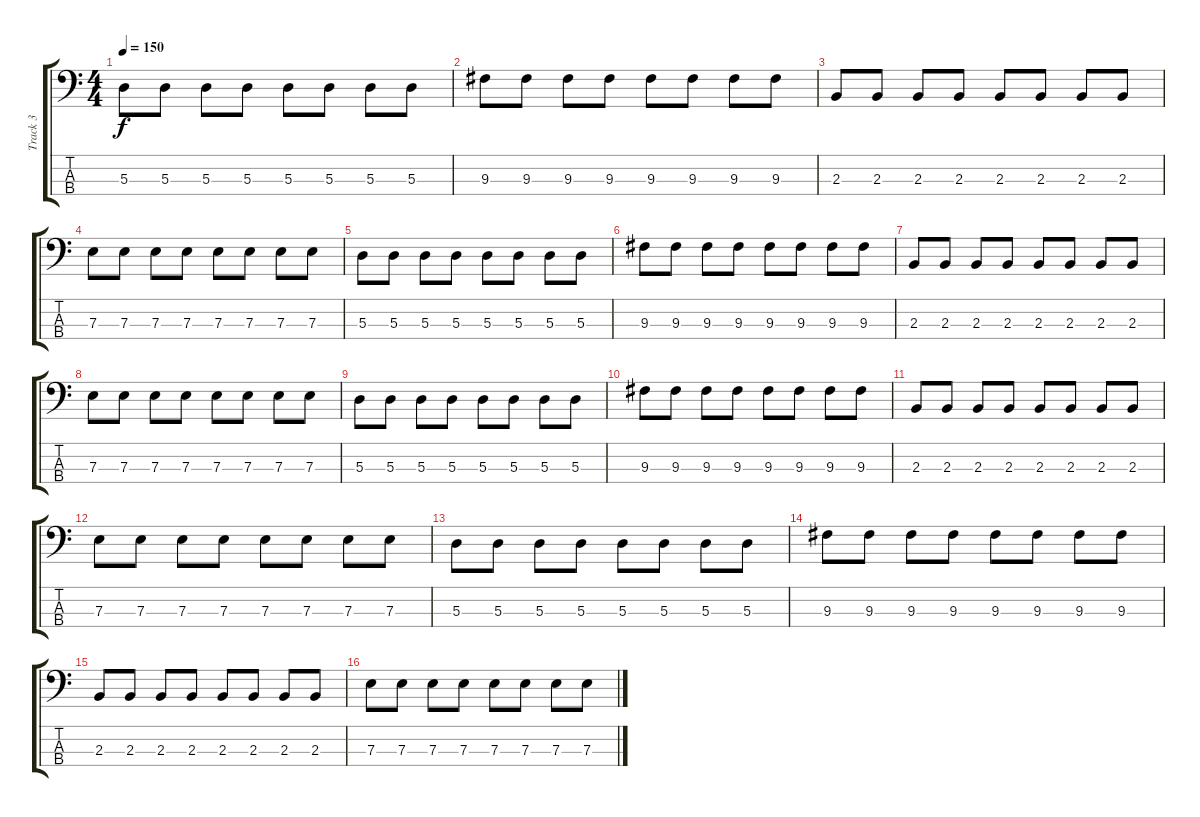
\track ("Track 3" "Track 3") {instrument electricbassfinger}
\staff {score tabs}
\tuning (G2 D2 A1 E1) {hide}
\ts (4 4)
\tempo 150
\clef f4
\ks c
5.3.8{dy f} 5.3.8 5.3.8 5.3.8 5.3.8 5.3.8 5.3.8 5.3.8 |
9.3.8 9.3.8 9.3.8 9.3.8 9.3.8 9.3.8 9.3.8 9.3.8 |
2.3.8 2.3.8 2.3.8 2.3.8 2.3.8 2.3.8 2.3.8 2.3.8 |
7.3.8 7.3.8 7.3.8 7.3.8 7.3.8 7.3.8 7.3.8 7.3.8 |
5.3.8 5.3.8 5.3.8 5.3.8 5.3.8 5.3.8 5.3.8 5.3.8 |
9.3.8 9.3.8 9.3.8 9.3.8 9.3.8 9.3.8 9.3.8 9.3.8 |
2.3.8 2.3.8 2.3.8 2.3.8 2.3.8 2.3.8 2.3.8 2.3.8 |
7.3.8 7.3.8 7.3.8 7.3.8 7.3.8 7.3.8 7.3.8 7.3.8 |
5.3.8 5.3.8 5.3.8 5.3.8 5.3.8 5.3.8 5.3.8 5.3.8 |
9.3.8 9.3.8 9.3.8 9.3.8 9.3.8 9.3.8 9.3.8 9.3.8 |
2.3.8 2.3.8 2.3.8 2.3.8 2.3.8 2.3.8 2.3.8 2.3.8 |
7.3.8 7.3.8 7.3.8 7.3.8 7.3.8 7.3.8 7.3.8 7.3.8 |
5.3.8 5.3.8 5.3.8 5.3.8 5.3.8 5.3.8 5.3.8 5.3.8 |
9.3.8 9.3.8 9.3.8 9.3.8 9.3.8 9.3.8 9.3.8 9.3.8 |
2.3.8 2.3.8 2.3.8 2.3.8 2.3.8 2.3.8 2.3.8 2.3.8 |
7.3.8 7.3.8 7.3.8 7.3.8 7.3.8 7.3.8 7.3.8 7.3.8
